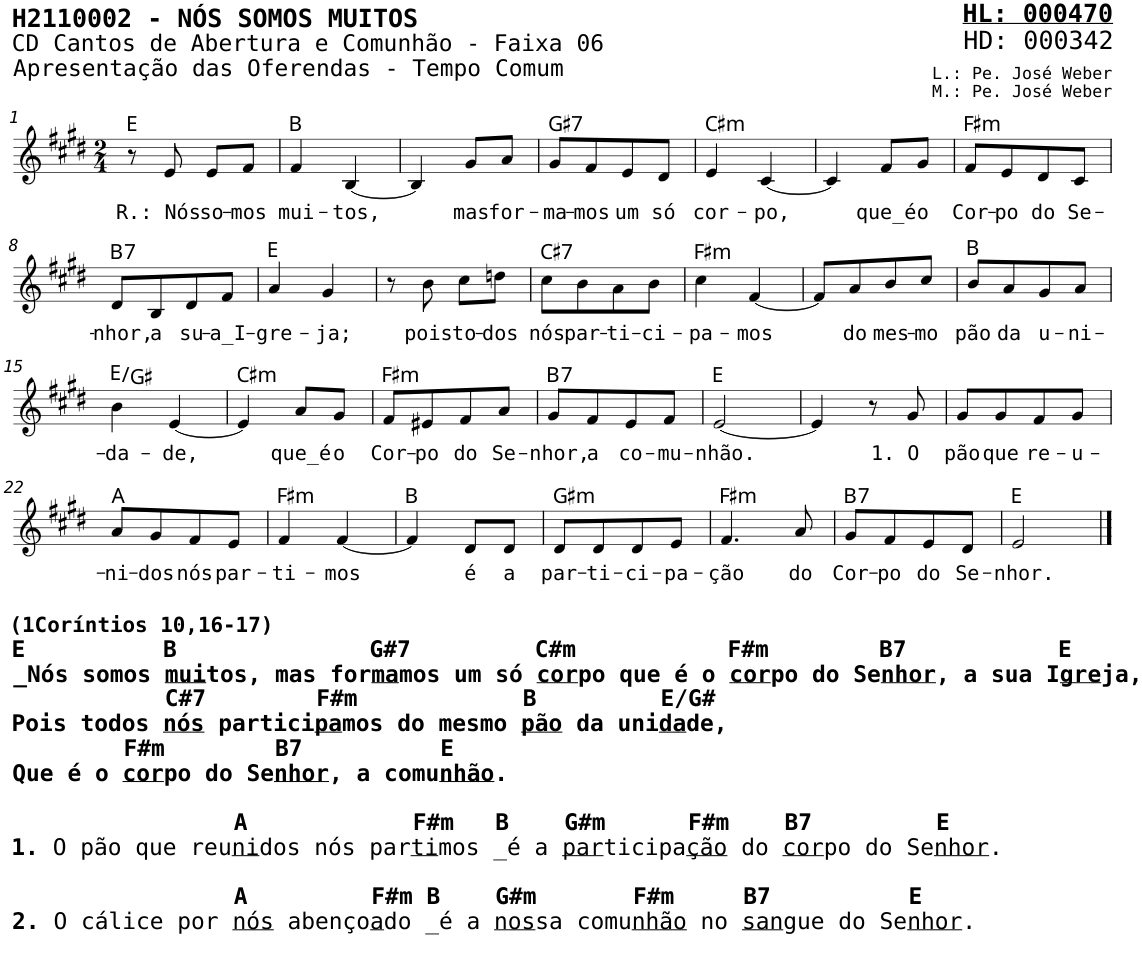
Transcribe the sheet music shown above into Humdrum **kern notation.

**kern	**text	**harte
*part1	*part1	*part1
*staff1	*staff1	*
*I"Voz	*	*
*I'V	*	*
*stria5	*	*
*clefG2	*	*
*k[f#c#g#d#]	*	*
*M2/4	*	*
=1	=1	=1
8r	.	E:maj
!	!LO:LY:b	!
8e/	R.: Nós	.
!	!LO:LY:b	!
8e/L	so-	.
!	!LO:LY:b	!
8f#/J	-mos	.
=2	=2	=2
!	!LO:LY:b	!
4f#/	mui-	B:maj
!	!LO:LY:b	!
[4B/	-tos,	.
=3	=3	=3
4B/]	.	.
!	!LO:LY:b	!
8g#/L	mas	.
!	!LO:LY:b	!
8a/J	for-	.
=4	=4	=4
!	!LO:LY:b	!LO:H:kt=7
8g#/L	-ma-	G#:7
!	!LO:LY:b	!
8f#/	-mos	.
!	!LO:LY:b	!
8e/	um	.
!	!LO:LY:b	!
8d#/J	só	.
=5	=5	=5
!	!LO:LY:b	!LO:H:kt=m
4e/	cor-	C#:min
!	!LO:LY:b	!
[4c#/	-po,	.
=6	=6	=6
4c#/]	.	.
!	!LO:LY:b	!
8f#/L	que_é	.
!	!LO:LY:b	!
8g#/J	o	.
=7	=7	=7
!	!LO:LY:b	!LO:H:kt=m
8f#/L	Cor-	F#:min
!	!LO:LY:b	!
8e/	-po	.
!	!LO:LY:b	!
8d#/	do	.
!	!LO:LY:b	!
8c#/J	Se-	.
!!LO:LB:g=z
=8	=8	=8
!	!LO:LY:b	!LO:H:kt=7
8d#/L	-nhor,	B:7
!	!LO:LY:b	!
8B/	a	.
!	!LO:LY:b	!
8d#/	su-	.
!	!LO:LY:b	!
8f#/J	-a_I-	.
=9	=9	=9
!	!LO:LY:b	!
4a/	-gre-	E:maj
!	!LO:LY:b	!
4g#/	-ja;	.
=10	=10	=10
8r	.	.
!	!LO:LY:b	!
8b\	pois	.
!	!LO:LY:b	!
8cc#\L	to-	.
!	!LO:LY:b	!
8ddn\J	-dos	.
=11	=11	=11
!	!LO:LY:b	!LO:H:kt=7
8cc#\L	nós	C#:7
!	!LO:LY:b	!
8b\	par-	.
!	!LO:LY:b	!
8a\	-ti-	.
!	!LO:LY:b	!
8b\J	-ci-	.
=12	=12	=12
!	!LO:LY:b	!LO:H:kt=m
4cc#\	-pa-	F#:min
!	!LO:LY:b	!
[4f#/	-mos	.
=13	=13	=13
8f#/L]	.	.
!	!LO:LY:b	!
8a/	do	.
!	!LO:LY:b	!
8b/	mes-	.
!	!LO:LY:b	!
8cc#/J	-mo	.
=14	=14	=14
!	!LO:LY:b	!
8b/L	pão	B:maj
!	!LO:LY:b	!
8a/	da	.
!	!LO:LY:b	!
8g#/	u-	.
!	!LO:LY:b	!
8a/J	-ni-	.
!!LO:LB:g=z
=15	=15	=15
!	!LO:LY:b	!
4b\	-da-	E:maj/3
!	!LO:LY:b	!
[4e/	-de,	.
=16	=16	=16
!	!	!LO:H:kt=m
4e/]	.	C#:min
!	!LO:LY:b	!
8a/L	que_é	.
!	!LO:LY:b	!
8g#/J	o	.
=17	=17	=17
!	!LO:LY:b	!LO:H:kt=m
8f#/L	Cor-	F#:min
!	!LO:LY:b	!
8e#X/	-po	.
!	!LO:LY:b	!
8f#/	do	.
!	!LO:LY:b	!
8a/J	Se-	.
=18	=18	=18
!	!LO:LY:b	!LO:H:kt=7
8g#/L	-nhor,	B:7
!	!LO:LY:b	!
8f#/	a	.
!	!LO:LY:b	!
8e/	co-	.
!	!LO:LY:b	!
8f#/J	-mu-	.
=19	=19	=19
!	!LO:LY:b	!
[2e/	-nhão.	E:maj
=20	=20	=20
4e/]	.	.
8r	.	.
!	!LO:LY:b	!
8g#/	1. O	.
=21	=21	=21
!	!LO:LY:b	!
8g#/L	pão	.
!	!LO:LY:b	!
8g#/	que	.
!	!LO:LY:b	!
8f#/	re-	.
!	!LO:LY:b	!
8g#/J	-u-	.
!!LO:LB:g=z
=22	=22	=22
!LO:TX:b:B:t=(1Coríntios 10,16-17)	!	!
!LO:TX:b:t=E          B              G#7         C#m           F#m        B7 &nbsp;         E	!	!
!LO:TX:b:t=_Nós somos	!	!
!LO:TX:b:t=mui	!	!
!LO:TX:b:t=tos, mas for	!	!
!LO:TX:b:t=ma	!	!
!LO:TX:b:t=mos um só	!	!
!LO:TX:b:t=cor	!	!
!LO:TX:b:t=po que é o	!	!
!LO:TX:b:t=cor	!	!
!LO:TX:b:t=po do Se	!	!
!LO:TX:b:t=nhor	!	!
!LO:TX:b:t=, a sua I	!	!
!LO:TX:b:t=gre	!	!
!LO:TX:b:t=ja,	!	!
!LO:TX:b:t=C#7        F#m            B         E/G#	!	!
!LO:TX:b:t=Pois todos	!	!
!LO:TX:b:t=nós	!	!
!LO:TX:b:t=partici	!	!
!LO:TX:b:t=pa	!	!
!LO:TX:b:t=mos do mesmo	!	!
!LO:TX:b:t=pão	!	!
!LO:TX:b:t=da uni	!	!
!LO:TX:b:t=da	!	!
!LO:TX:b:t=de,	!	!
!LO:TX:b:t=F#m        B7 &nbsp;        E	!	!
!LO:TX:b:t=Que é o	!	!
!LO:TX:b:t=cor	!	!
!LO:TX:b:t=po do Se	!	!
!LO:TX:b:t=nhor	!	!
!LO:TX:b:t=, a comu	!	!
!LO:TX:b:t=nhão	!	!
!LO:TX:b:t=.	!	!
!LO:TX:b:t=A            F#m   B    G#m      F#m &nbsp;  B7         E	!	!
!LO:TX:b:t=1.	!	!
!LO:TX:b:t=O pão que reu	!	!
!LO:TX:b:t=ni	!	!
!LO:TX:b:t=dos nós par	!	!
!LO:TX:b:t=ti	!	!
!LO:TX:b:t=mos _é a	!	!
!LO:TX:b:t=par	!	!
!LO:TX:b:t=ticipa	!	!
!LO:TX:b:t=ção	!	!
!LO:TX:b:t=do	!	!
!LO:TX:b:t=cor	!	!
!LO:TX:b:t=po do Se	!	!
!LO:TX:b:t=nhor	!	!
!LO:TX:b:t=.	!	!
!LO:TX:b:B:t=A         F#m B    G#m       F#m &nbsp;   B7          E	!	!
!LO:TX:b:t=2.	!	!
!LO:TX:b:t=O cálice por	!	!
!LO:TX:b:t=nós	!	!
!LO:TX:b:t=abenço	!	!
!LO:TX:b:t=a	!	!
!LO:TX:b:t=do _é a	!	!
!LO:TX:b:t=nos	!	!
!LO:TX:b:t=sa comu	!	!
!LO:TX:b:t=nhão	!	!
!LO:TX:b:t=no	!	!
!LO:TX:b:t=san	!	!
!LO:TX:b:t=gue do Se	!	!
!LO:TX:b:t=nhor	!	!
!LO:TX:b:t=.	!	!
!	!LO:LY:b	!
8a/L	-ni-	A:maj
!	!LO:LY:b	!
8g#/	-dos	.
!	!LO:LY:b	!
8f#/	nós	.
!	!LO:LY:b	!
8e/J	par-	.
=23	=23	=23
!	!LO:LY:b	!LO:H:kt=m
4f#/	-ti-	F#:min
!	!LO:LY:b	!
[4f#/	-mos	.
=24	=24	=24
4f#/]	.	B:maj
!	!LO:LY:b	!
8d#/L	é	.
!	!LO:LY:b	!
8d#/J	a	.
=25	=25	=25
!	!LO:LY:b	!LO:H:kt=m
8d#/L	par-	G#:min
!	!LO:LY:b	!
8d#/	-ti-	.
!	!LO:LY:b	!
8d#/	-ci-	.
!	!LO:LY:b	!
8e/J	-pa-	.
=26	=26	=26
!	!LO:LY:b	!LO:H:kt=m
4.f#/	-ção	F#:min
!	!LO:LY:b	!
8a/	do	.
=27	=27	=27
!	!LO:LY:b	!LO:H:kt=7
8g#/L	Cor-	B:7
!	!LO:LY:b	!
8f#/	-po	.
!	!LO:LY:b	!
8e/	do	.
!	!LO:LY:b	!
8d#/J	Se-	.
=28	=28	=28
!	!LO:LY:b	!
2e/	-nhor.	E:maj
==	==	==
*-	*-	*-
